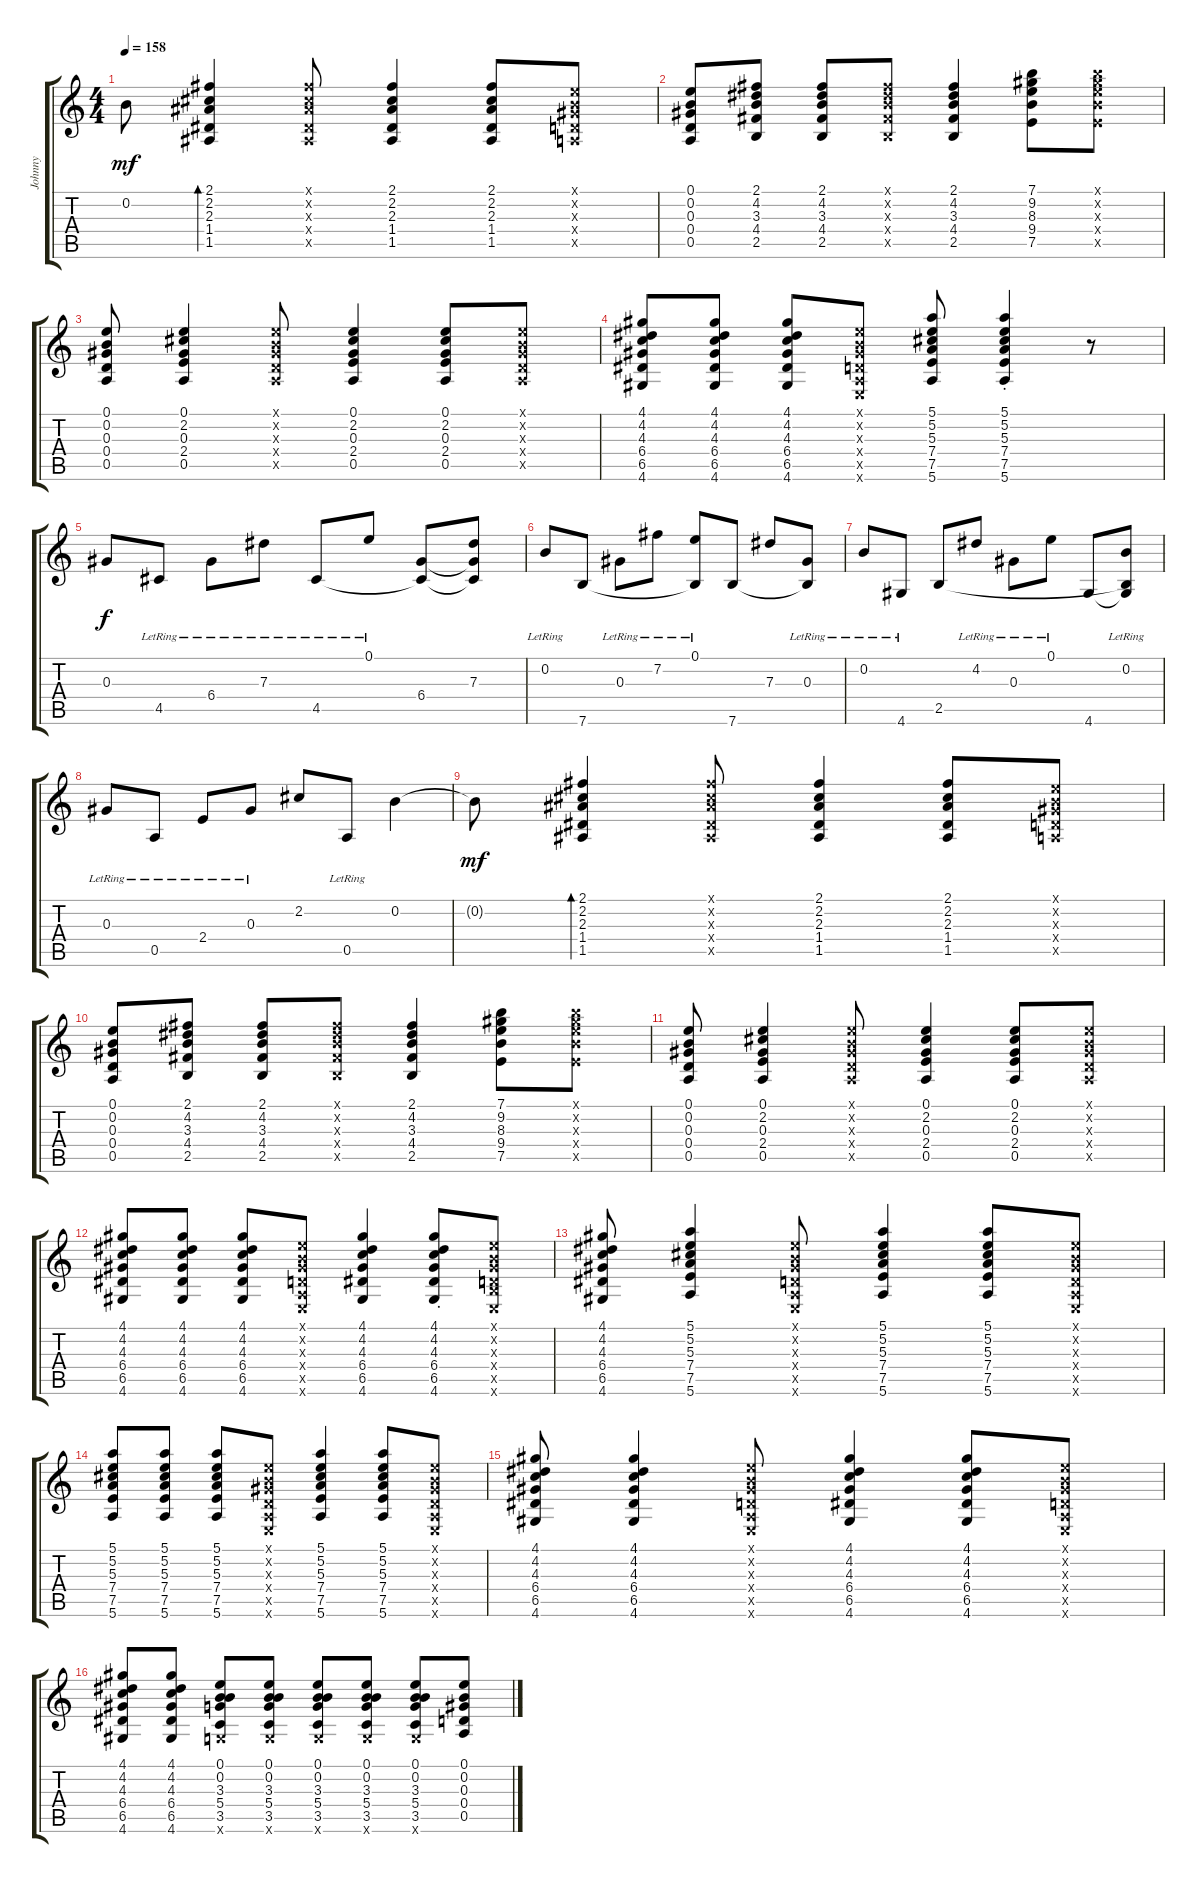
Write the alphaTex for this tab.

\track ("Johnny" "Johnny") {instrument electricguitarclean}
\staff {score tabs}
\tuning (E4 B3 Ab3 D3 A2 E2) {hide}
\ts (4 4)
\tempo 158
\clef g2
\ks c
0.2{t}.8{dy mf} (2.1 2.2 2.3 1.4 1.5).4{bd 120} (2.1{x} 2.2{x} 2.3{x} 1.4{x} 1.5{x}).8 (2.1 2.2 2.3 1.4 1.5).4 (2.1 2.2 2.3 1.4 1.5).8 (0.1{x} 0.2{x} 0.3{x} 0.4{x} 0.5{x}).8 |
(0.1 0.2 0.3 0.4 0.5).8 (2.1 4.2 3.3 4.4 2.5).8 (2.1 4.2 3.3 4.4 2.5).8 (2.1{x} 4.2{x} 3.3{x} 4.4{x} 2.5{x}).8 (2.1 4.2 3.3 4.4 2.5).4 (7.1 9.2 8.3 9.4 7.5).8 (7.1{x} 9.2{x} 8.3{x} 9.4{x} 7.5{x}).8 |
(0.1 0.2 0.3 0.4 0.5).8 (0.1 2.2 0.3 2.4 0.5).4 (0.1{x} 0.2{x} 0.3{x} 0.4{x} 0.5{x}).8 (0.1 2.2 0.3 2.4 0.5).4 (0.1 2.2 0.3 2.4 0.5).8 (0.1{x} 0.2{x} 0.3{x} 0.4{x} 0.5{x}).8 |
(4.1 4.2 4.3 6.4 6.5 4.6).8 (4.1 4.2 4.3 6.4 6.5 4.6).8 (4.1 4.2 4.3 6.4 6.5 4.6).8 (0.1{x} 0.2{x} 0.3{x} 0.4{x} 0.5{x} 0.6{x}).8 (5.1 5.2 5.3 7.4 7.5 5.6).8 (5.1{st} 5.2 5.3 7.4 7.5 5.6{st}).4 r.8 |
0.3.8{dy f} 4.5{lr}.8 6.4{lr}.8 7.3{lr}.8 4.5{lr}.8 0.1{lr}.8 (6.4 4.5{t}).8 (7.3 6.4{t} 4.5{t}).8 |
0.2{lr}.8 7.6.8 0.3{lr}.8 7.2{lr}.8 (0.1{lr} 7.6{t}).8 7.6.8 7.3.8 (0.3{lr} 7.6{t}).8 |
0.2{lr}.8 4.6{lr}.8 2.5.8 4.2{lr}.8 0.3{lr}.8 0.1{lr}.8 4.6.8 (0.2{lr} 2.5{t} 4.6{t}).8 |
0.3{lr}.8 0.5{lr}.8 2.4{lr}.8 0.3{lr}.8 2.2.8 0.5{lr}.8 0.2.4 |
0.2{t}.8{dy mf} (2.1 2.2 2.3 1.4 1.5).4{bd 120} (2.1{x} 2.2{x} 2.3{x} 1.4{x} 1.5{x}).8 (2.1 2.2 2.3 1.4 1.5).4 (2.1 2.2 2.3 1.4 1.5).8 (0.1{x} 0.2{x} 0.3{x} 0.4{x} 0.5{x}).8 |
(0.1 0.2 0.3 0.4 0.5).8 (2.1 4.2 3.3 4.4 2.5).8 (2.1 4.2 3.3 4.4 2.5).8 (2.1{x} 4.2{x} 3.3{x} 4.4{x} 2.5{x}).8 (2.1 4.2 3.3 4.4 2.5).4 (7.1 9.2 8.3 9.4 7.5).8 (7.1{x} 9.2{x} 8.3{x} 9.4{x} 7.5{x}).8 |
(0.1 0.2 0.3 0.4 0.5).8 (0.1 2.2 0.3 2.4 0.5).4 (0.1{x} 0.2{x} 0.3{x} 0.4{x} 0.5{x}).8 (0.1 2.2 0.3 2.4 0.5).4 (0.1 2.2 0.3 2.4 0.5).8 (0.1{x} 0.2{x} 0.3{x} 0.4{x} 0.5{x}).8 |
(4.1 4.2 4.3 6.4 6.5 4.6).8 (4.1 4.2 4.3 6.4 6.5 4.6).8 (4.1 4.2 4.3 6.4 6.5 4.6).8 (0.1{x} 0.2{x} 0.3{x} 0.4{x} 0.5{x} 0.6{x}).8 (4.1 4.2 4.3 6.4 6.5 4.6).4 (4.1 4.2 4.3 6.4 6.5 4.6{st}).8 (0.1{x} 0.2{x} 0.3{x} 0.4{x} 2.5{x} 0.6{x}).8 |
(4.1 4.2 4.3 6.4 6.5 4.6).8 (5.1 5.2 5.3 7.4 7.5 5.6).4 (0.1{x} 0.2{x} 0.3{x} 0.4{x} 0.5{x} 0.6{x}).8 (5.1 5.2 5.3 7.4 7.5 5.6).4 (5.1 5.2 5.3 7.4 7.5 5.6).8 (0.1{x} 0.2{x} 0.3{x} 0.4{x} 0.5{x} 0.6{x}).8 |
(5.1 5.2 5.3 7.4 7.5 5.6).8 (5.1 5.2 5.3 7.4 7.5 5.6).8 (5.1 5.2 5.3 7.4 7.5 5.6).8 (0.1{x} 0.2{x} 0.3{x} 0.4{x} 0.5{x} 0.6{x}).8 (5.1 5.2 5.3 7.4 7.5 5.6).4 (5.1 5.2 5.3 7.4 7.5 5.6).8 (0.1{x} 0.2{x} 0.3{x} 0.4{x} 0.5{x} 0.6{x}).8 |
(4.1 4.2 4.3 6.4 6.5 4.6).8 (4.1 4.2 4.3 6.4 6.5 4.6).4 (0.1{x} 0.2{x} 0.3{x} 0.4{x} 0.5{x} 0.6{x}).8 (4.1 4.2 4.3 6.4 6.5 4.6).4 (4.1 4.2 4.3 6.4 6.5 4.6).8 (0.1{x} 0.2{x} 0.3{x} 0.4{x} 0.5{x} 0.6{x}).8 |
(4.1 4.2 4.3 6.4 6.5 4.6).8 (4.1 4.2 4.3 6.4 6.5 4.6).8 (0.1 0.2 3.3 5.4 3.5 3.6{x}).8 (0.1 0.2 3.3 5.4 3.5 3.6{x}).8 (0.1 0.2 3.3 5.4 3.5 3.6{x}).8 (0.1 0.2 3.3 5.4 3.5 3.6{x}).8 (0.1 0.2 3.3 5.4 3.5 3.6{x}).8 (0.1 0.2 0.3 0.4 0.5).8
